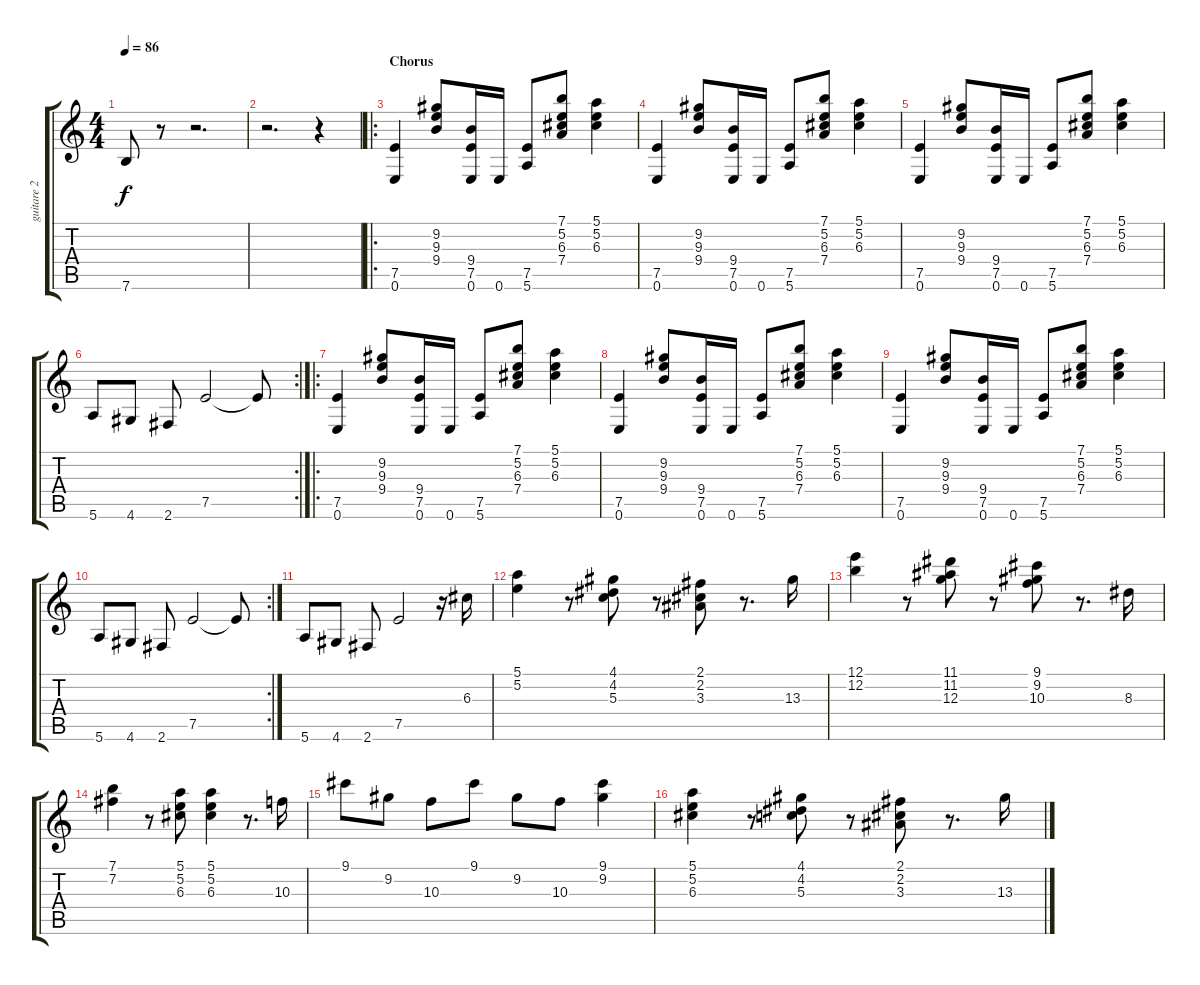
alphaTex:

\track ("guitare 2" "guitare 2") {instrument overdrivenguitar}
\staff {score tabs}
\tuning (E4 B3 G3 D3 A2 E2) {hide}
\ts (4 4)
\tempo 86
\clef g2
\ks c
7.6.8{dy f} r.8 r.2{d} |
r.2{d} r.4 |
\ro
\section ("" "Chorus")
(7.5 0.6).4 (9.2 9.3 9.4).8 (9.4 7.5 0.6).16 0.6.16 (7.5 5.6).8 (7.1 5.2 6.3 7.4).8 (5.1 5.2 6.3).4 |
(7.5 0.6).4 (9.2 9.3 9.4).8 (9.4 7.5 0.6).16 0.6.16 (7.5 5.6).8 (7.1 5.2 6.3 7.4).8 (5.1 5.2 6.3).4 |
(7.5 0.6).4 (9.2 9.3 9.4).8 (9.4 7.5 0.6).16 0.6.16 (7.5 5.6).8 (7.1 5.2 6.3 7.4).8 (5.1 5.2 6.3).4 |
\rc 2
5.6.8 4.6.8 2.6.8 7.5.2 7.5{t}.8 |
\ro
(7.5 0.6).4 (9.2 9.3 9.4).8 (9.4 7.5 0.6).16 0.6.16 (7.5 5.6).8 (7.1 5.2 6.3 7.4).8 (5.1 5.2 6.3).4 |
(7.5 0.6).4 (9.2 9.3 9.4).8 (9.4 7.5 0.6).16 0.6.16 (7.5 5.6).8 (7.1 5.2 6.3 7.4).8 (5.1 5.2 6.3).4 |
(7.5 0.6).4 (9.2 9.3 9.4).8 (9.4 7.5 0.6).16 0.6.16 (7.5 5.6).8 (7.1 5.2 6.3 7.4).8 (5.1 5.2 6.3).4 |
\rc 2
5.6.8 4.6.8 2.6.8 7.5.2 7.5{t}.8 |
5.6.8 4.6.8 2.6.8 7.5.2 r.16 6.3.16 |
(5.1 5.2).4 r.8 (4.1 4.2 5.3).8 r.8 (2.1 2.2 3.3).8 r.8{d} 13.3.16 |
(12.1 12.2).4 r.8 (11.1 11.2 12.3).8 r.8 (9.1 9.2 10.3).8 r.8{d} 8.3.16 |
(7.1 7.2).4 r.8 (5.1 5.2 6.3).8 (5.1 5.2 6.3).4 r.8{d} 10.3.16 |
9.1.8 9.2.8 10.3.8 9.1.8 9.2.8 10.3.8 (9.1 9.2).4 |
(5.1 5.2 6.3).4 r.8 (4.1 4.2 5.3).8 r.8 (2.1 2.2 3.3).8 r.8{d} 13.3.16
